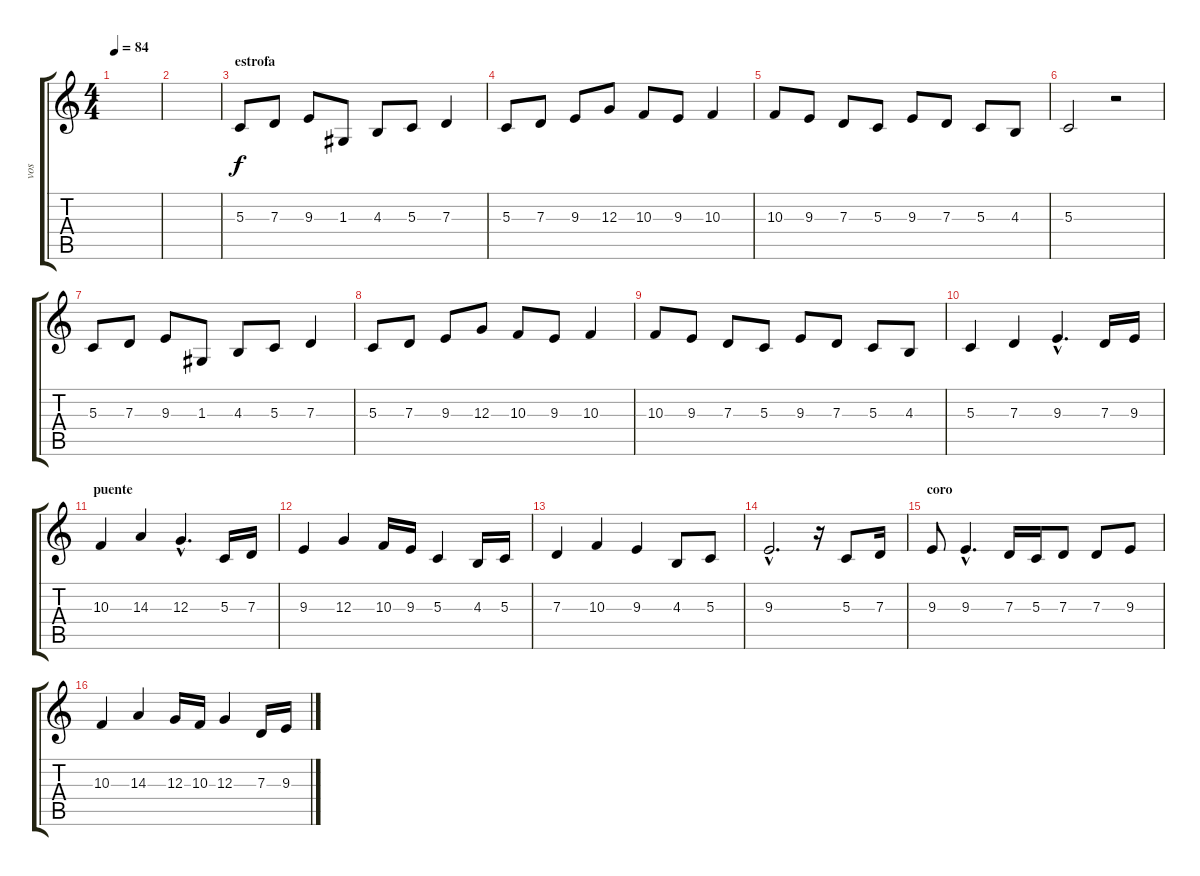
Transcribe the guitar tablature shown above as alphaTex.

\track ("vos" "vos") {instrument harmonica}
\staff {score tabs}
\tuning (E4 B3 G3 D3 A2 E2) {hide}
\ts (4 4)
\tempo 84
\clef g2
\ks c
|
|
\section ("" "estrofa")
5.3.8 7.3.8 9.3.8 1.3.8 4.3.8 5.3.8 7.3.4 |
5.3.8 7.3.8 9.3.8 12.3.8 10.3.8 9.3.8 10.3.4 |
10.3.8 9.3.8 7.3.8 5.3.8 9.3.8 7.3.8 5.3.8 4.3.8 |
5.3.2 r.2 |
5.3.8 7.3.8 9.3.8 1.3.8 4.3.8 5.3.8 7.3.4 |
5.3.8 7.3.8 9.3.8 12.3.8 10.3.8 9.3.8 10.3.4 |
10.3.8 9.3.8 7.3.8 5.3.8 9.3.8 7.3.8 5.3.8 4.3.8 |
5.3.4 7.3.4 9.3{hac}.4{d} 7.3.16 9.3.16 |
\section ("" "puente")
10.3.4 14.3.4 12.3{hac}.4{d} 5.3.16 7.3.16 |
9.3.4 12.3.4 10.3.16 9.3.16 5.3.4 4.3.16 5.3.16 |
7.3.4 10.3.4 9.3.4 4.3.8 5.3.8 |
9.3{hac}.2{d} r.16 5.3.8 7.3.16 |
\section ("" "coro")
9.3.8 9.3{hac}.4{d} 7.3.16 5.3.16 7.3.8 7.3.8 9.3.8 |
10.3.4 14.3.4 12.3.16 10.3.16 12.3.4 7.3.16 9.3.16
